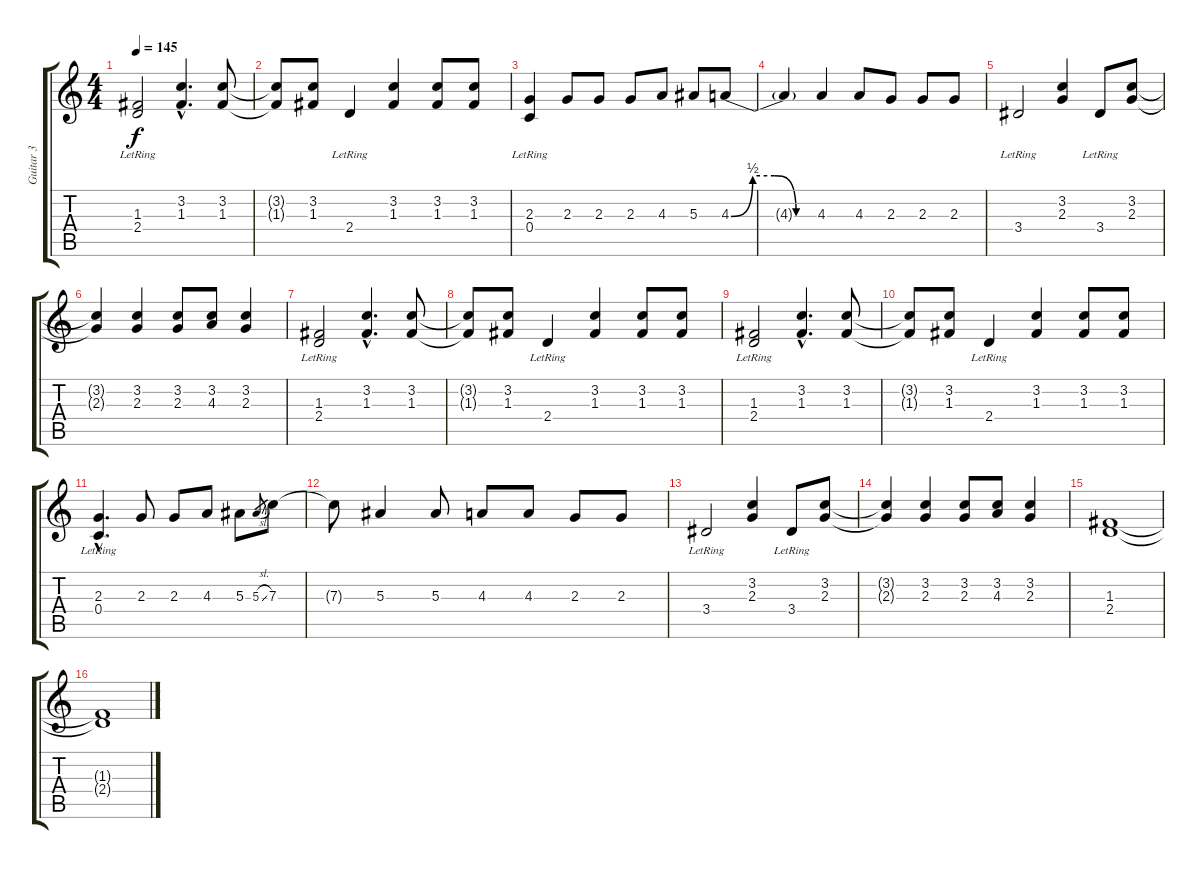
\track ("Guitar 3" "Guitar 3") {instrument electricguitarclean}
\staff {score tabs}
\tuning (D4 A3 F3 C3 G2 C2) {hide}
\ts (4 4)
\tempo 145
\clef g2
\ks c
(1.3 2.4{lr}).2{dy f} (3.2{hac} 1.3{hac}).4{d} (3.2 1.3).8 |
(3.2{t} 1.3{t}).8 (3.2 1.3).8 2.4{lr}.4 (3.2 1.3).4 (3.2 1.3).8 (3.2 1.3).8 |
(2.3 0.4{lr}).4 2.3.8 2.3.8 2.3.8 4.3.8 5.3.8 4.3{be (custom 0 0 15 2 30 2 45 0 60 0)}.8 |
4.3{t}.4 4.3.4 4.3.8 2.3.8 2.3.8 2.3.8 |
3.4{lr}.2 (3.2 2.3).4 3.4{lr}.8 (3.2 2.3).8 |
(3.2{t} 2.3{t}).4 (3.2 2.3).4 (3.2 2.3).8 (3.2 4.3).8 (3.2 2.3).4 |
(1.3 2.4{lr}).2 (3.2{hac} 1.3{hac}).4{d} (3.2 1.3).8 |
(3.2{t} 1.3{t}).8 (3.2 1.3).8 2.4{lr}.4 (3.2 1.3).4 (3.2 1.3).8 (3.2 1.3).8 |
(1.3 2.4{lr}).2 (3.2{hac} 1.3{hac}).4{d} (3.2 1.3).8 |
(3.2{t} 1.3{t}).8 (3.2 1.3).8 2.4{lr}.4 (3.2 1.3).4 (3.2 1.3).8 (3.2 1.3).8 |
(2.3{hac} 0.4{hac lr}).4{d} 2.3.8 2.3.8 4.3.8 5.3.8 5.3{sl}.8{gr} 7.3.8 |
7.3{t}.8 5.3.4 5.3.8 4.3.8 4.3.8 2.3.8 2.3.8 |
3.4{lr}.2 (3.2 2.3).4 3.4{lr}.8 (3.2 2.3).8 |
(3.2{t} 2.3{t}).4 (3.2 2.3).4 (3.2 2.3).8 (3.2 4.3).8 (3.2 2.3).4 |
(1.3 2.4).1 |
(1.3{t} 2.4{t}).1
